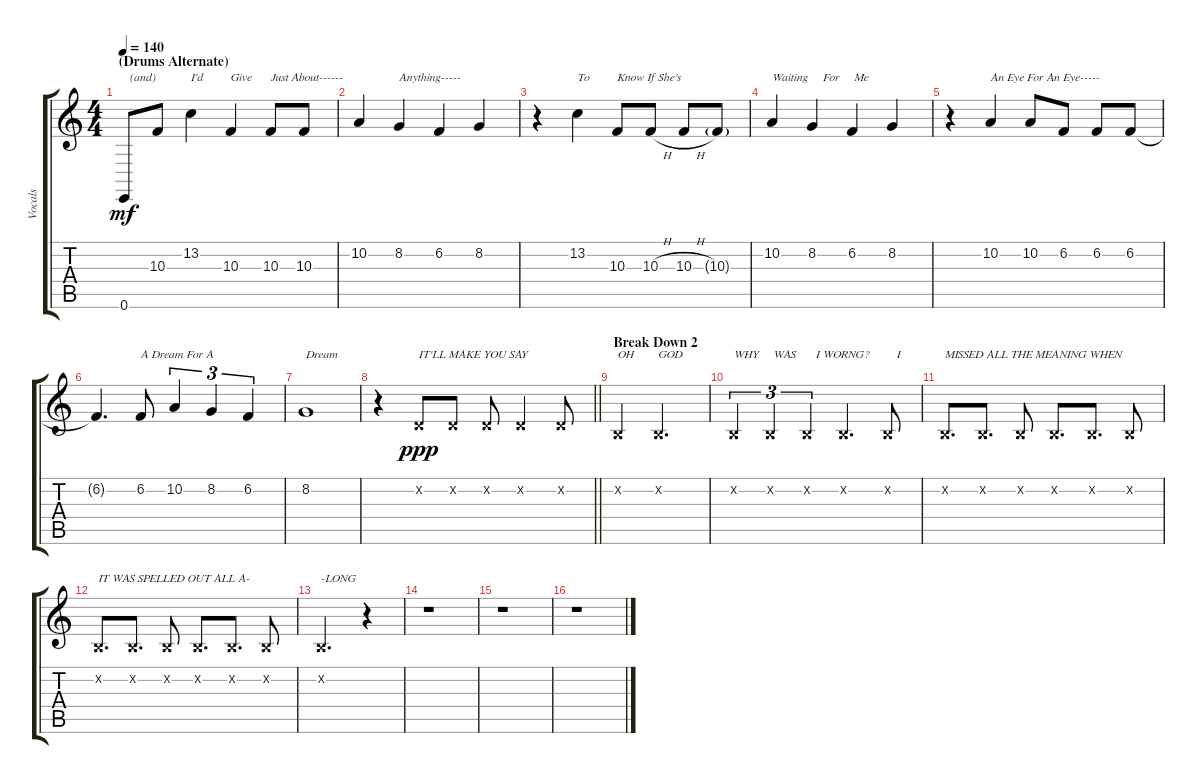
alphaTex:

\track ("Vocals" "Vocals") {instrument lead8bassandlead}
\staff {score tabs}
\tuning (E4 B3 G3 D3 A2 E2) {hide}
\ts (4 4)
\section ("" "(Drums Alternate)")
\tempo 140
\clef g2
\ks c
0.6.8{txt "  (and)" dy mf} 10.3.8 13.2.4{txt "I'd"} 10.3.4{txt "Give"} 10.3.8{txt "Just About------"} 10.3.8 |
10.2.4 8.2.4{txt "Anything-----"} 6.2.4 8.2.4 |
r.4 13.2.4{txt "To"} 10.3.8{txt "Know If She's"} 10.3{h}.8 10.3{h}.8 10.3{g}.8 |
10.2.4{txt "Waiting     For     Me"} 8.2.4 6.2.4 8.2.4 |
r.4 10.2.4{txt "An Eye For An Eye-----"} 10.2.8 6.2.8 6.2.8 6.2.8 |
6.2{t}.4{d} 6.2.8{txt "A Dream For A"} 10.2.4{tu (3 2)} 8.2.4{tu (3 2)} 6.2.4{tu (3 2)} |
8.2.1{txt "Dream"} |
\barLineRight lightlight
r.4 3.2{x}.8{txt "IT'LL MAKE YOU SAY" dy ppp} 3.2{x}.8 3.2{x}.8 3.2{x}.4 3.2{x}.8 |
\section ("" "Break Down 2")
0.2{x}.4{txt "OH"} 0.2{x}.2{d txt "GOD"} |
0.2{x}.4{tu (3 2) txt "WHY"} 0.2{x}.4{tu (3 2) txt " WAS"} 0.2{x}.4{tu (3 2) txt "   I WORNG?"} 0.2{x}.4{d} 0.2{x}.8{txt "   I"} |
0.2{x}.8{d txt "MISSED ALL THE MEANING WHEN"} 0.2{x}.8{d} 0.2{x}.8 0.2{x}.8{d} 0.2{x}.8{d} 0.2{x}.8 |
0.2{x}.8{d txt "IT WAS SPELLED OUT ALL A-"} 0.2{x}.8{d} 0.2{x}.8 0.2{x}.8{d} 0.2{x}.8{d} 0.2{x}.8 |
0.2{x}.2{d txt "-LONG"} r.4 |
r.1 |
r.1 |
r.1
